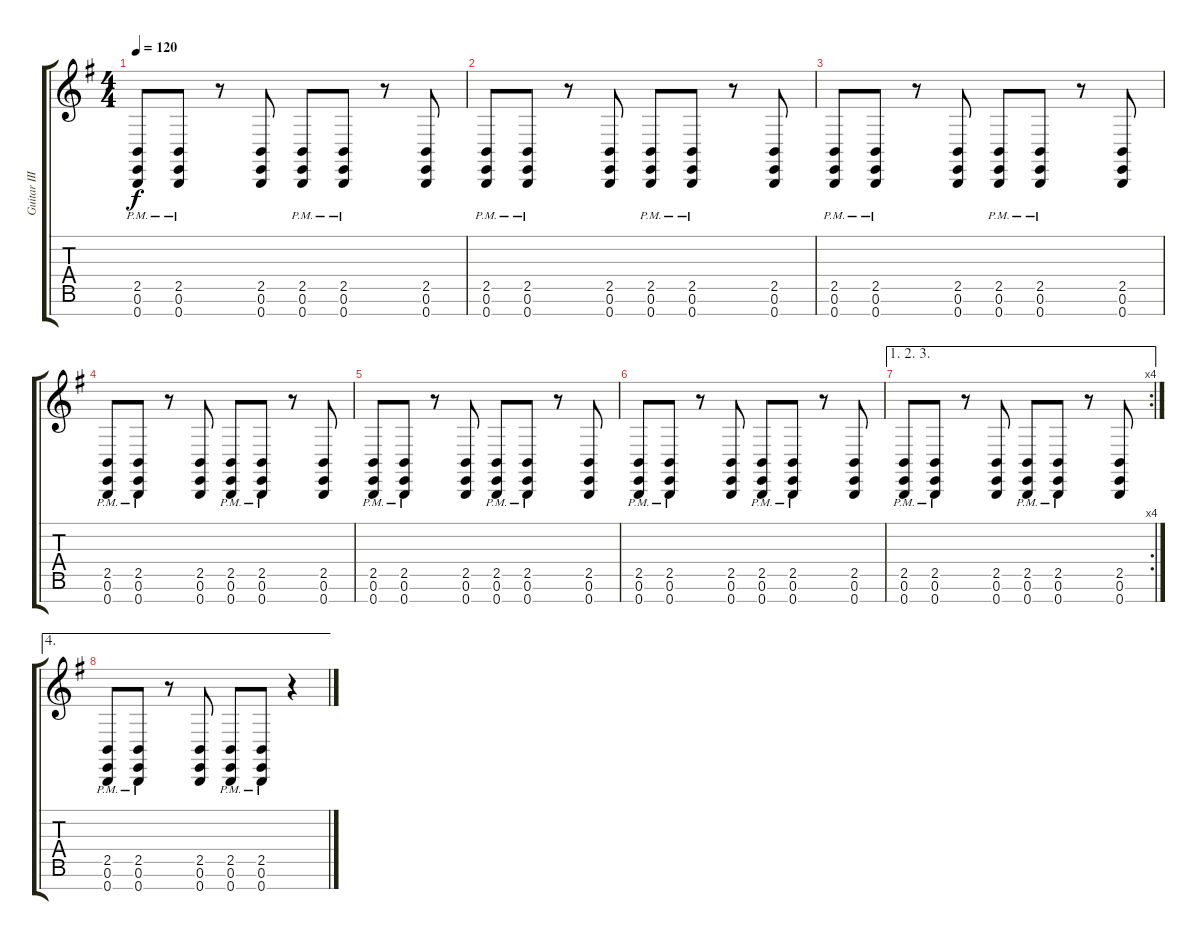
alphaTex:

\track ("Guitar III" "Guitar III") {instrument lead2sawtooth}
\staff {score tabs}
\tuning (E4 B3 G3 D3 A2 E2 B1) {hide}
\ts (4 4)
\tempo 120
\clef g2
\ks g
(2.5{pm} 0.6{pm} 0.7{pm}).8{dy f} (2.5{pm} 0.6{pm} 0.7{pm}).8 r.8 (2.5 0.6 0.7).8 (2.5{pm} 0.6{pm} 0.7{pm}).8 (2.5{pm} 0.6{pm} 0.7{pm}).8 r.8 (2.5 0.6 0.7).8 |
(2.5{pm} 0.6{pm} 0.7{pm}).8 (2.5{pm} 0.6{pm} 0.7{pm}).8 r.8 (2.5 0.6 0.7).8 (2.5{pm} 0.6{pm} 0.7{pm}).8 (2.5{pm} 0.6{pm} 0.7{pm}).8 r.8 (2.5 0.6 0.7).8 |
(2.5{pm} 0.6{pm} 0.7{pm}).8 (2.5{pm} 0.6{pm} 0.7{pm}).8 r.8 (2.5 0.6 0.7).8 (2.5{pm} 0.6{pm} 0.7{pm}).8 (2.5{pm} 0.6{pm} 0.7{pm}).8 r.8 (2.5 0.6 0.7).8 |
(2.5{pm} 0.6{pm} 0.7{pm}).8 (2.5{pm} 0.6{pm} 0.7{pm}).8 r.8 (2.5 0.6 0.7).8 (2.5{pm} 0.6{pm} 0.7{pm}).8 (2.5{pm} 0.6{pm} 0.7{pm}).8 r.8 (2.5 0.6 0.7).8 |
(2.5{pm} 0.6{pm} 0.7{pm}).8 (2.5{pm} 0.6{pm} 0.7{pm}).8 r.8 (2.5 0.6 0.7).8 (2.5{pm} 0.6{pm} 0.7{pm}).8 (2.5{pm} 0.6{pm} 0.7{pm}).8 r.8 (2.5 0.6 0.7).8 |
(2.5{pm} 0.6{pm} 0.7{pm}).8 (2.5{pm} 0.6{pm} 0.7{pm}).8 r.8 (2.5 0.6 0.7).8 (2.5{pm} 0.6{pm} 0.7{pm}).8 (2.5{pm} 0.6{pm} 0.7{pm}).8 r.8 (2.5 0.6 0.7).8 |
\ae (1 2 3)
\rc 4
(2.5{pm} 0.6{pm} 0.7{pm}).8 (2.5{pm} 0.6{pm} 0.7{pm}).8 r.8 (2.5 0.6 0.7).8 (2.5{pm} 0.6{pm} 0.7{pm}).8 (2.5{pm} 0.6{pm} 0.7{pm}).8 r.8 (2.5 0.6 0.7).8 |
\ae 4
(2.5{pm} 0.6{pm} 0.7{pm}).8 (2.5{pm} 0.6{pm} 0.7{pm}).8 r.8 (2.5 0.6 0.7).8 (2.5{pm} 0.6{pm} 0.7{pm}).8 (2.5{pm} 0.6{pm} 0.7{pm}).8 r.4
